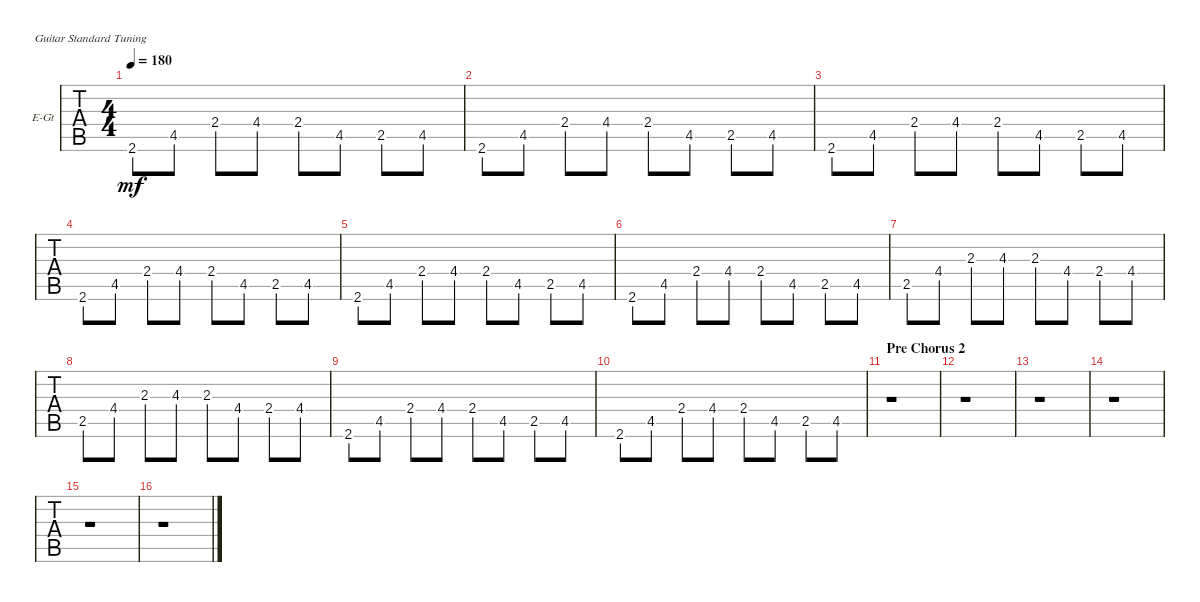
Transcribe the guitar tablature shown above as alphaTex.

\defaultSystemsLayout 4
\bracketExtendMode groupsimilarinstruments
\firstSystemTrackNameOrientation horizontal
\otherSystemsTrackNameOrientation horizontal
\track ("Bass" "E-Gt") {instrument electricguitarclean}
\staff {tabs}
\tuning (E4 B3 G3 D3 A2 E2)
\ts (4 4)
\tempo 180
\clef g2
\ks f#minor
2.6.8{dy mf} 4.5.8 2.4.8 4.4.8 2.4.8 4.5.8 2.5.8 4.5.8 |
2.6.8 4.5.8 2.4.8 4.4.8 2.4.8 4.5.8 2.5.8 4.5.8 |
2.6.8 4.5.8 2.4.8 4.4.8 2.4.8 4.5.8 2.5.8 4.5.8 |
2.6.8 4.5.8 2.4.8 4.4.8 2.4.8 4.5.8 2.5.8 4.5.8 |
2.6.8 4.5.8 2.4.8 4.4.8 2.4.8 4.5.8 2.5.8 4.5.8 |
2.6.8 4.5.8 2.4.8 4.4.8 2.4.8 4.5.8 2.5.8 4.5.8 |
2.5.8 4.4.8 2.3.8 4.3.8 2.3.8 4.4.8 2.4.8 4.4.8 |
2.5.8 4.4.8 2.3.8 4.3.8 2.3.8 4.4.8 2.4.8 4.4.8 |
2.6.8 4.5.8 2.4.8 4.4.8 2.4.8 4.5.8 2.5.8 4.5.8 |
2.6.8 4.5.8 2.4.8 4.4.8 2.4.8 4.5.8 2.5.8 4.5.8 |
\section ("" "Pre Chorus 2")
r.1 |
r.1 |
r.1 |
r.1 |
r.1 |
r.1
